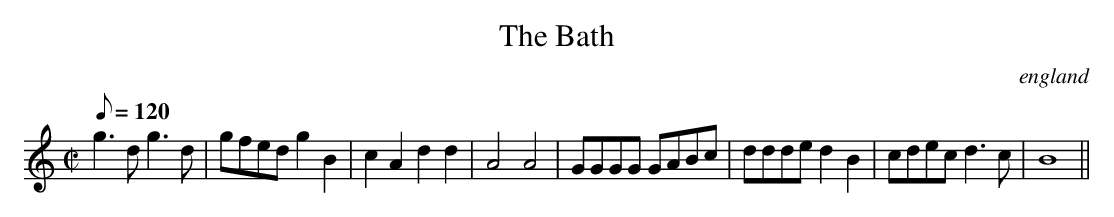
X:1
T:The Bath
O:england
M:C|
L:1/8
Q:120
K:GMix
g3d g3d|gfed g2B2|c2A2 d2d2|A4A4|GGGG GABc|ddde d2B2|cdec d3c|B8||
